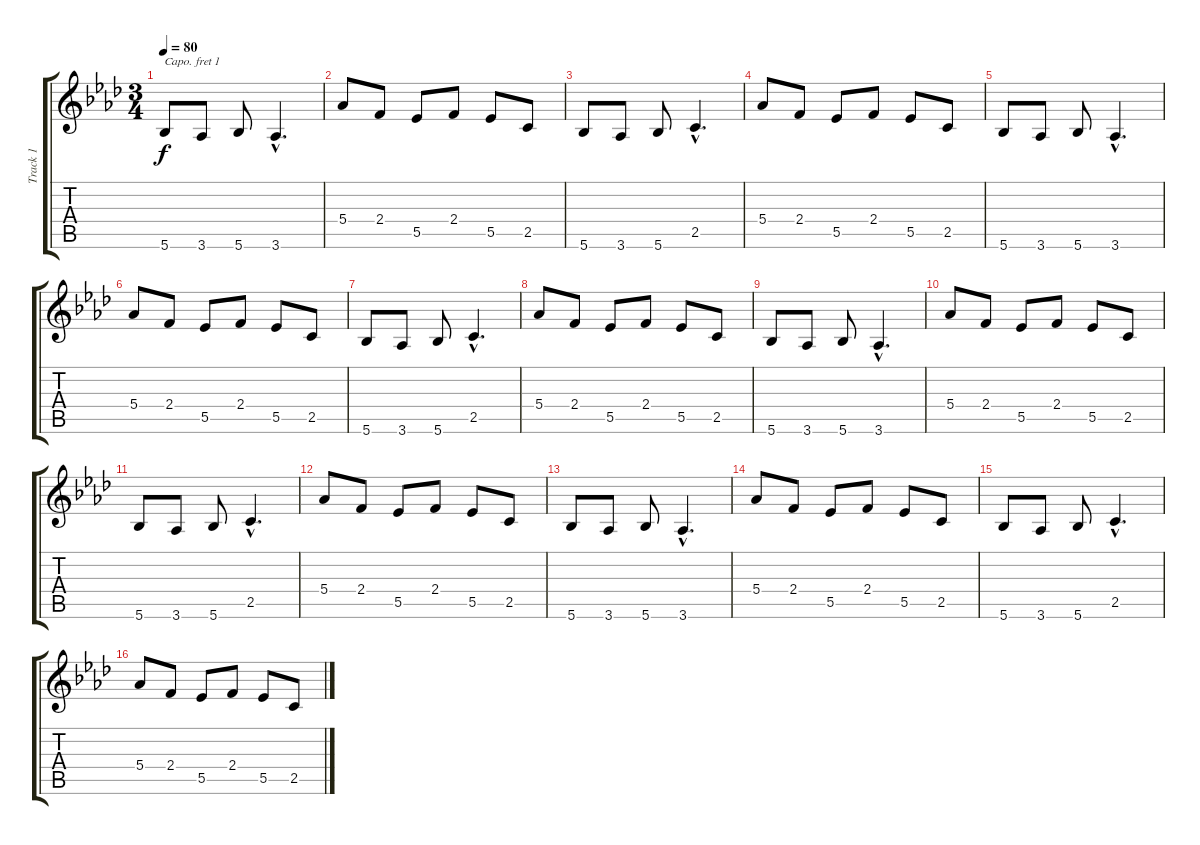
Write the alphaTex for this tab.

\track ("Track 1" "Track 1") {instrument acousticguitarsteel}
\staff {score tabs}
\capo 1
\tuning (E4 B3 G3 D3 A2 E2) {hide}
\ts (3 4)
\tempo 80
\clef g2
\ks ab
5.6.8{dy f} 3.6.8 5.6.8 3.6{hac}.4{d} |
5.4.8 2.4.8 5.5.8 2.4.8 5.5.8 2.5.8 |
5.6.8 3.6.8 5.6.8 2.5{hac}.4{d} |
5.4.8 2.4.8 5.5.8 2.4.8 5.5.8 2.5.8 |
5.6.8 3.6.8 5.6.8 3.6{hac}.4{d} |
5.4.8 2.4.8 5.5.8 2.4.8 5.5.8 2.5.8 |
5.6.8 3.6.8 5.6.8 2.5{hac}.4{d} |
5.4.8 2.4.8 5.5.8 2.4.8 5.5.8 2.5.8 |
5.6.8 3.6.8 5.6.8 3.6{hac}.4{d} |
5.4.8 2.4.8 5.5.8 2.4.8 5.5.8 2.5.8 |
5.6.8 3.6.8 5.6.8 2.5{hac}.4{d} |
5.4.8 2.4.8 5.5.8 2.4.8 5.5.8 2.5.8 |
5.6.8 3.6.8 5.6.8 3.6{hac}.4{d} |
5.4.8 2.4.8 5.5.8 2.4.8 5.5.8 2.5.8 |
5.6.8 3.6.8 5.6.8 2.5{hac}.4{d} |
5.4.8 2.4.8 5.5.8 2.4.8 5.5.8 2.5.8
